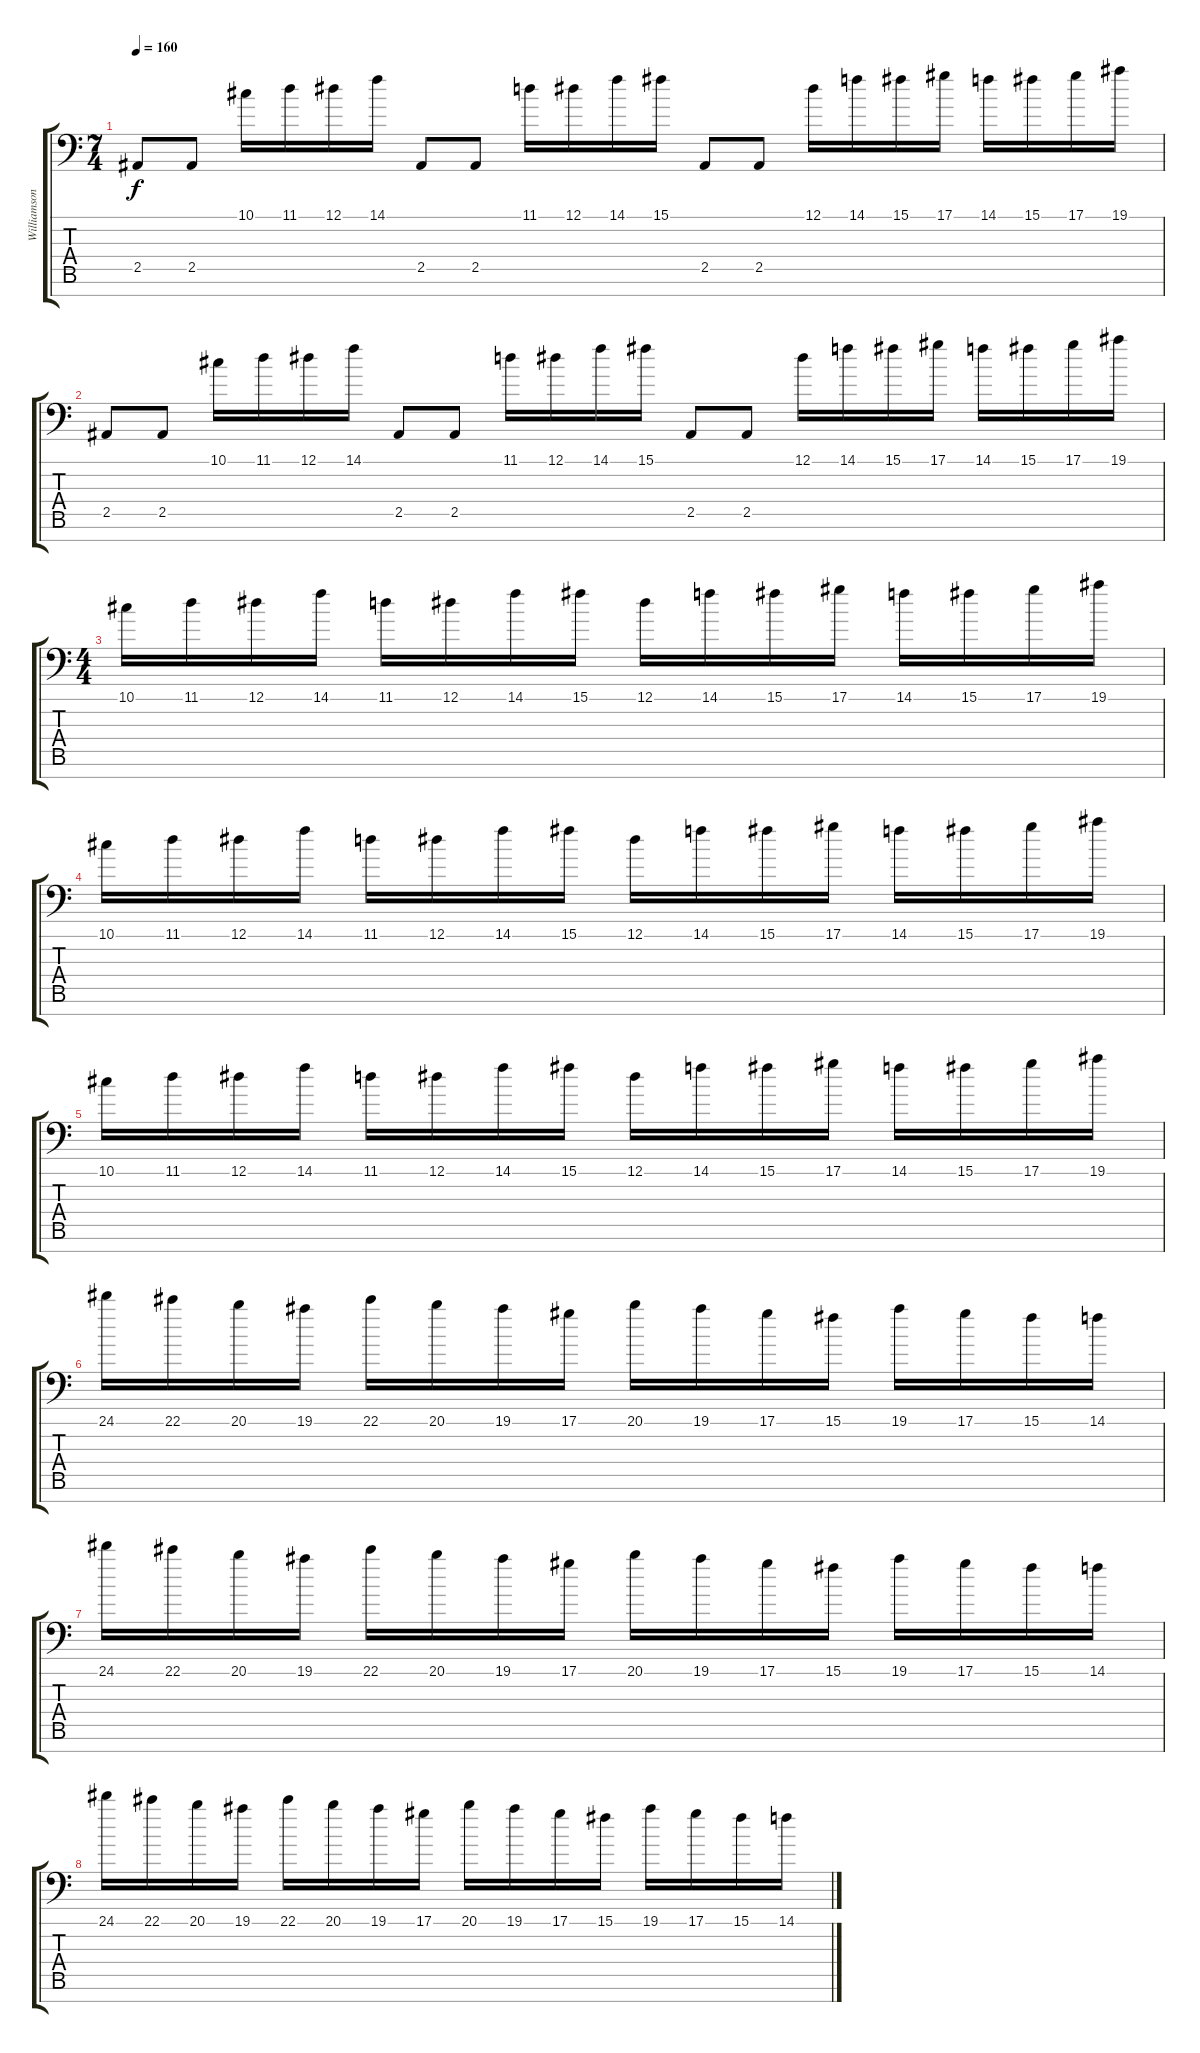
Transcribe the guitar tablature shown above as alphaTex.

\track ("Williamson Keyb2" "Williamson") {instrument stringensemble1}
\staff {score tabs}
\tuning (Eb4 Bb3 Gb3 Db3 Ab2 Eb2 Bb1) {hide}
\ts (7 4)
\tempo 160
\clef f4
\ks c
2.5.8{dy f} 2.5.8 10.1.16 11.1.16 12.1.16 14.1.16 2.5.8 2.5.8 11.1.16 12.1.16 14.1.16 15.1.16 2.5.8 2.5.8 12.1.16 14.1.16 15.1.16 17.1.16 14.1.16 15.1.16 17.1.16 19.1.16 |
2.5.8 2.5.8 10.1.16 11.1.16 12.1.16 14.1.16 2.5.8 2.5.8 11.1.16 12.1.16 14.1.16 15.1.16 2.5.8 2.5.8 12.1.16 14.1.16 15.1.16 17.1.16 14.1.16 15.1.16 17.1.16 19.1.16 |
\ts (4 4)
10.1.16 11.1.16 12.1.16 14.1.16 11.1.16 12.1.16 14.1.16 15.1.16 12.1.16 14.1.16 15.1.16 17.1.16 14.1.16 15.1.16 17.1.16 19.1.16 |
10.1.16 11.1.16 12.1.16 14.1.16 11.1.16 12.1.16 14.1.16 15.1.16 12.1.16 14.1.16 15.1.16 17.1.16 14.1.16 15.1.16 17.1.16 19.1.16 |
10.1.16 11.1.16 12.1.16 14.1.16 11.1.16 12.1.16 14.1.16 15.1.16 12.1.16 14.1.16 15.1.16 17.1.16 14.1.16 15.1.16 17.1.16 19.1.16 |
24.1.16 22.1.16 20.1.16 19.1.16 22.1.16 20.1.16 19.1.16 17.1.16 20.1.16 19.1.16 17.1.16 15.1.16 19.1.16 17.1.16 15.1.16 14.1.16 |
24.1.16 22.1.16 20.1.16 19.1.16 22.1.16 20.1.16 19.1.16 17.1.16 20.1.16 19.1.16 17.1.16 15.1.16 19.1.16 17.1.16 15.1.16 14.1.16 |
24.1.16 22.1.16 20.1.16 19.1.16 22.1.16 20.1.16 19.1.16 17.1.16 20.1.16 19.1.16 17.1.16 15.1.16 19.1.16 17.1.16 15.1.16 14.1.16
